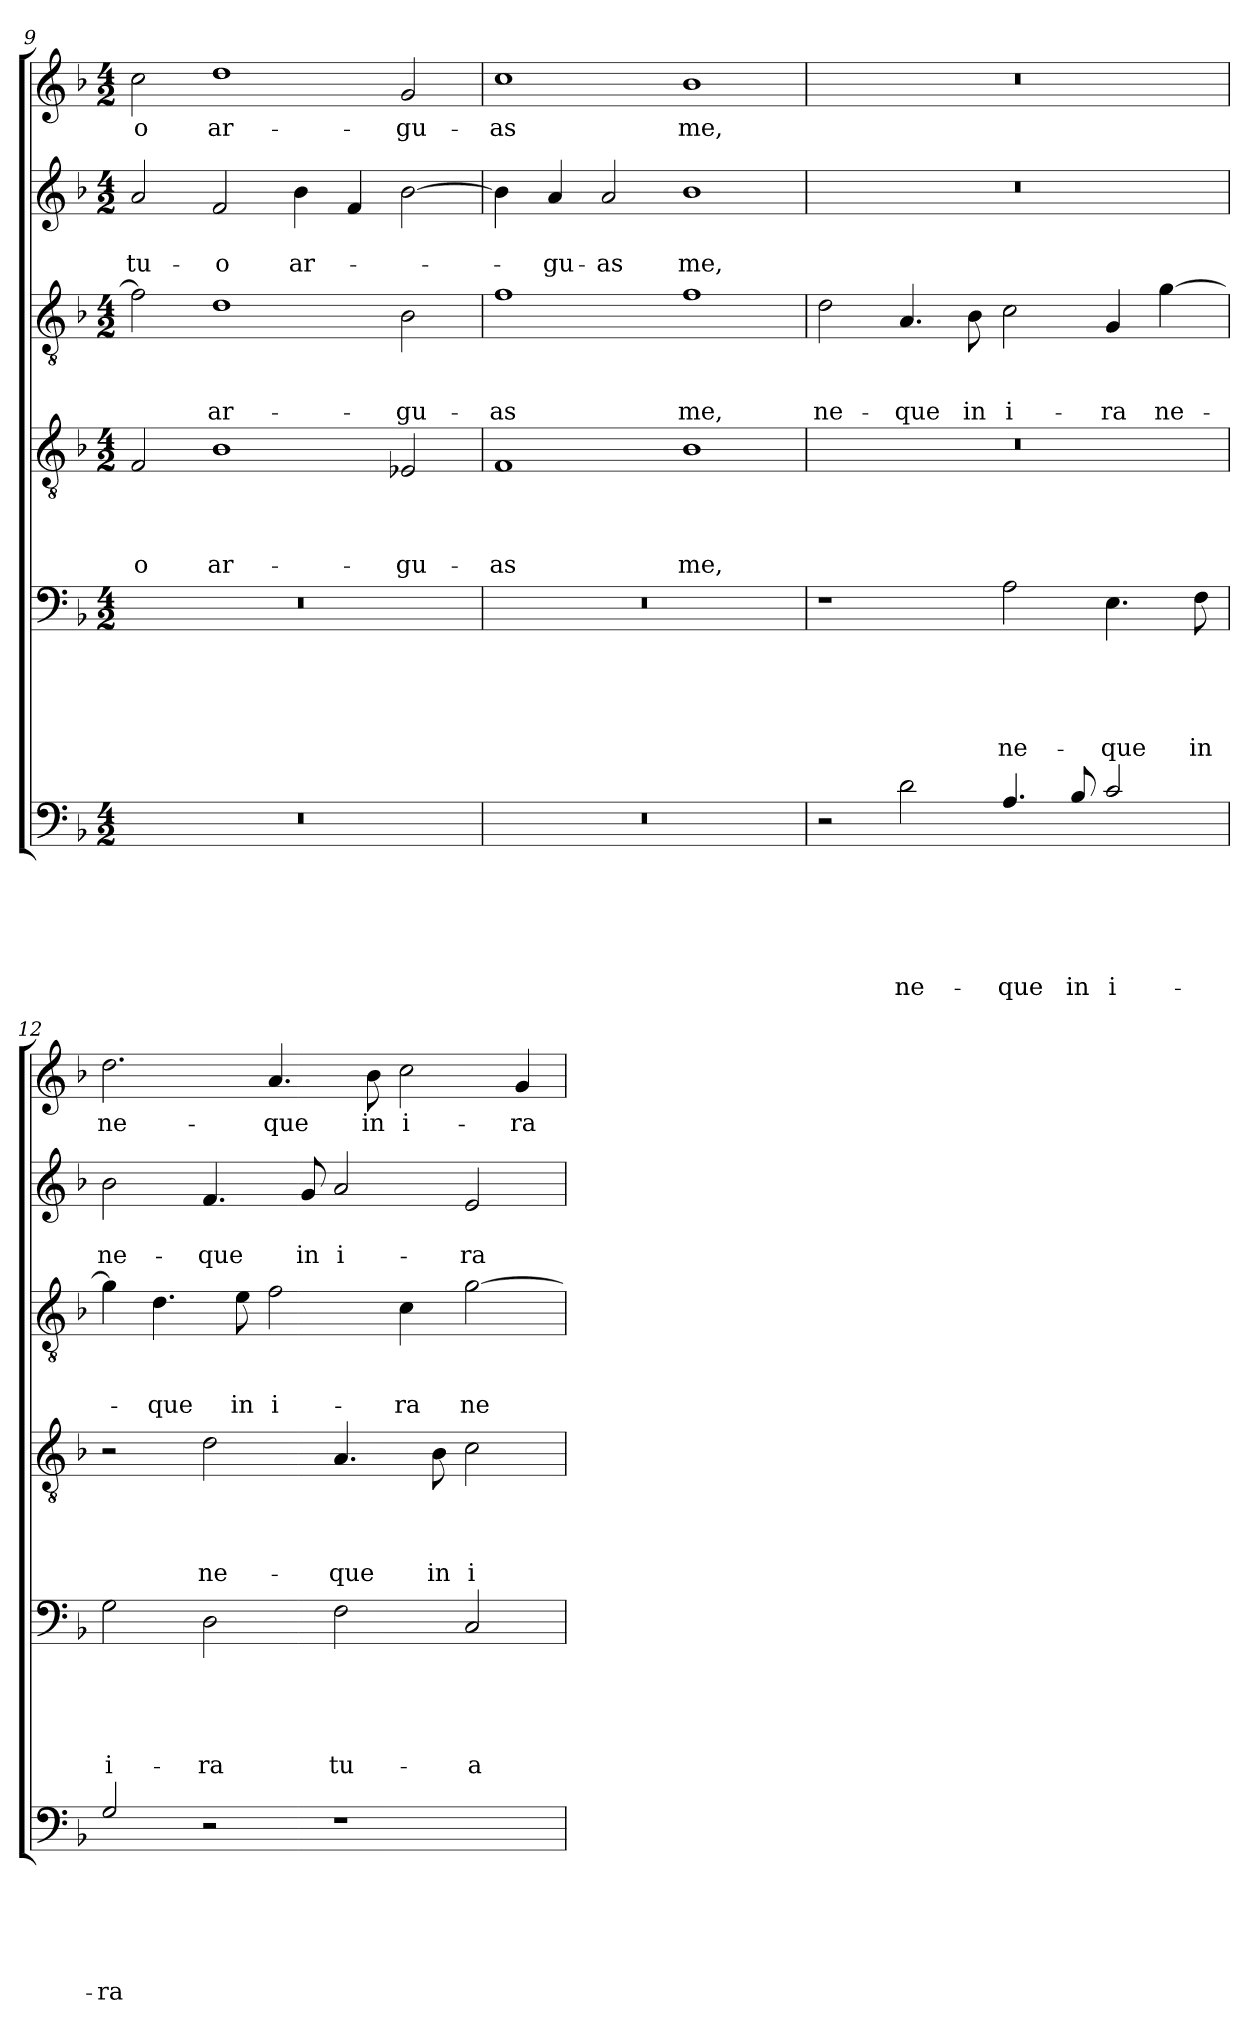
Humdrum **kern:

**kern	**text	**text	**text	**text	**text	**text	**kern	**text	**text	**text	**text	**text	**kern	**text	**text	**text	**text	**kern	**text	**text	**text	**kern	**text	**text	**kern	**text
*part6	*part6	*part6	*part6	*part6	*part6	*part6	*part5	*part5	*part5	*part5	*part5	*part5	*part4	*part4	*part4	*part4	*part4	*part3	*part3	*part3	*part3	*part2	*part2	*part2	*part1	*part1
*staff6	*staff6	*staff6	*staff6	*staff6	*staff6	*staff6	*staff5	*staff5	*staff5	*staff5	*staff5	*staff5	*staff4	*staff4	*staff4	*staff4	*staff4	*staff3	*staff3	*staff3	*staff3	*staff2	*staff2	*staff2	*staff1	*staff1
*clefF4	*	*	*	*	*	*	*clefF4	*	*	*	*	*	*clefGv2	*	*	*	*	*clefGv2	*	*	*	*clefG2	*	*	*clefG2	*
*ITrd8c14	*	*	*	*	*	*	*	*	*	*	*	*	*	*	*	*	*	*	*	*	*	*	*	*	*	*
*k[b-]	*	*	*	*	*	*	*k[b-]	*	*	*	*	*	*k[b-]	*	*	*	*	*k[b-]	*	*	*	*k[b-]	*	*	*k[b-]	*
*F:	*	*	*	*	*	*	*F:	*	*	*	*	*	*F:	*	*	*	*	*F:	*	*	*	*F:	*	*	*F:	*
*M4/2	*	*	*	*	*	*	*M4/2	*	*	*	*	*	*M4/2	*	*	*	*	*M4/2	*	*	*	*M4/2	*	*	*M4/2	*
=9	=9	=9	=9	=9	=9	=9	=9	=9	=9	=9	=9	=9	=9	=9	=9	=9	=9	=9	=9	=9	=9	=9	=9	=9	=9	=9
!	!	!	!	!	!	!	!	!	!	!	!	!	!	!	!	!	!LO:LY:b	!	!	!	!	!	!	!LO:LY:b	!	!LO:LY:b
0r	.	.	.	.	.	.	0r	.	.	.	.	.	2F/	.	.	.	-o	2f\]	.	.	.	2a/	.	tu-	2cc\	-o
!	!	!	!	!	!	!	!	!	!	!	!	!	!	!	!	!	!LO:LY:b	!	!	!	!LO:LY:b	!	!	!LO:LY:b	!	!LO:LY:b
.	.	.	.	.	.	.	.	.	.	.	.	.	1B-	.	.	.	ar-	1d	.	.	ar-	2f/	.	-o	1dd	ar-
!	!	!	!	!	!	!	!	!	!	!	!	!	!	!	!	!	!	!	!	!	!	!	!	!LO:LY:b	!	!
.	.	.	.	.	.	.	.	.	.	.	.	.	.	.	.	.	.	.	.	.	.	4b-\	.	ar-	.	.
.	.	.	.	.	.	.	.	.	.	.	.	.	.	.	.	.	.	.	.	.	.	4f/	.	.	.	.
!	!	!	!	!	!	!	!	!	!	!	!	!	!	!	!	!	!LO:LY:b	!	!	!	!LO:LY:b	!	!	!	!	!LO:LY:b
.	.	.	.	.	.	.	.	.	.	.	.	.	2E-X/	.	.	.	-gu-	2B-\	.	.	-gu-	[2b-\	.	.	2g/	-gu-
=10	=10	=10	=10	=10	=10	=10	=10	=10	=10	=10	=10	=10	=10	=10	=10	=10	=10	=10	=10	=10	=10	=10	=10	=10	=10	=10
!	!	!	!	!	!	!	!	!	!	!	!	!	!	!	!	!	!LO:LY:b	!	!	!	!LO:LY:b	!	!	!	!	!LO:LY:b
0r	.	.	.	.	.	.	0r	.	.	.	.	.	1F	.	.	.	-as	1f	.	.	-as	4b-\]	.	.	1cc	-as
!	!	!	!	!	!	!	!	!	!	!	!	!	!	!	!	!	!	!	!	!	!	!	!	!LO:LY:b	!	!
.	.	.	.	.	.	.	.	.	.	.	.	.	.	.	.	.	.	.	.	.	.	4a/	.	-gu-	.	.
!	!	!	!	!	!	!	!	!	!	!	!	!	!	!	!	!	!	!	!	!	!	!	!	!LO:LY:b	!	!
.	.	.	.	.	.	.	.	.	.	.	.	.	.	.	.	.	.	.	.	.	.	2a/	.	-as	.	.
!	!	!	!	!	!	!	!	!	!	!	!	!	!	!	!	!	!LO:LY:b	!	!	!	!LO:LY:b	!	!	!LO:LY:b	!	!LO:LY:b
.	.	.	.	.	.	.	.	.	.	.	.	.	1B-	.	.	.	me,	1f	.	.	me,	1b-	.	me,	1b-	me,
!!LO:LB:g=z
=11	=11	=11	=11	=11	=11	=11	=11	=11	=11	=11	=11	=11	=11	=11	=11	=11	=11	=11	=11	=11	=11	=11	=11	=11	=11	=11
!	!	!	!	!	!	!	!	!	!	!	!	!	!	!	!	!	!	!	!	!	!LO:LY:b	!	!	!	!	!
2r	.	.	.	.	.	.	1r	.	.	.	.	.	0r	.	.	.	.	2d\	.	.	ne-	0r	.	.	0r	.
!	!	!	!	!	!	!LO:LY:b	!	!	!	!	!	!	!	!	!	!	!	!	!	!	!LO:LY:b	!	!	!	!	!
2D\	.	.	.	.	.	ne-	.	.	.	.	.	.	.	.	.	.	.	4.A/	.	.	-que	.	.	.	.	.
!	!	!	!	!	!	!	!	!	!	!	!	!	!	!	!	!	!	!	!	!	!LO:LY:b	!	!	!	!	!
.	.	.	.	.	.	.	.	.	.	.	.	.	.	.	.	.	.	8B-\	.	.	in	.	.	.	.	.
!	!	!	!	!	!	!LO:LY:b	!	!	!	!	!	!LO:LY:b	!	!	!	!	!	!	!	!	!LO:LY:b	!	!	!	!	!
4.AA/	.	.	.	.	.	-que	2A\	.	.	.	.	ne-	.	.	.	.	.	2c\	.	.	i-	.	.	.	.	.
!	!	!	!	!	!	!LO:LY:b	!	!	!	!	!	!	!	!	!	!	!	!	!	!	!	!	!	!	!	!
8BB-/	.	.	.	.	.	in	.	.	.	.	.	.	.	.	.	.	.	.	.	.	.	.	.	.	.	.
!	!	!	!	!	!	!LO:LY:b	!	!	!	!	!	!LO:LY:b	!	!	!	!	!	!	!	!	!LO:LY:b	!	!	!	!	!
2C/	.	.	.	.	.	i-	4.E\	.	.	.	.	-que	.	.	.	.	.	4G/	.	.	-ra	.	.	.	.	.
!	!	!	!	!	!	!	!	!	!	!	!	!	!	!	!	!	!	!	!	!	!LO:LY:b	!	!	!	!	!
.	.	.	.	.	.	.	.	.	.	.	.	.	.	.	.	.	.	[4g\	.	.	ne-	.	.	.	.	.
!	!	!	!	!	!	!	!	!	!	!	!	!LO:LY:b	!	!	!	!	!	!	!	!	!	!	!	!	!	!
.	.	.	.	.	.	.	8F\	.	.	.	.	in	.	.	.	.	.	.	.	.	.	.	.	.	.	.
=12	=12	=12	=12	=12	=12	=12	=12	=12	=12	=12	=12	=12	=12	=12	=12	=12	=12	=12	=12	=12	=12	=12	=12	=12	=12	=12
!	!	!	!	!	!	!LO:LY:b	!	!	!	!	!	!LO:LY:b	!	!	!	!	!	!	!	!	!	!	!	!LO:LY:b	!	!LO:LY:b
2GG/	.	.	.	.	.	-ra	2G\	.	.	.	.	i-	2r	.	.	.	.	4g\]	.	.	.	2b-\	.	ne-	2.dd\	ne-
!	!	!	!	!	!	!	!	!	!	!	!	!	!	!	!	!	!	!	!	!	!LO:LY:b	!	!	!	!	!
.	.	.	.	.	.	.	.	.	.	.	.	.	.	.	.	.	.	4.d\	.	.	-que	.	.	.	.	.
!	!	!	!	!	!	!	!	!	!	!	!	!LO:LY:b	!	!	!	!	!LO:LY:b	!	!	!	!	!	!	!LO:LY:b	!	!
2r	.	.	.	.	.	.	2D\	.	.	.	.	-ra	2d\	.	.	.	ne-	.	.	.	.	4.f/	.	-que	.	.
!	!	!	!	!	!	!	!	!	!	!	!	!	!	!	!	!	!	!	!	!	!LO:LY:b	!	!	!	!	!
.	.	.	.	.	.	.	.	.	.	.	.	.	.	.	.	.	.	8e\	.	.	in	.	.	.	.	.
!	!	!	!	!	!	!	!	!	!	!	!	!	!	!	!	!	!	!	!	!	!LO:LY:b	!	!	!	!	!LO:LY:b
.	.	.	.	.	.	.	.	.	.	.	.	.	.	.	.	.	.	2f\	.	.	i-	.	.	.	4.a/	-que
!	!	!	!	!	!	!	!	!	!	!	!	!	!	!	!	!	!	!	!	!	!	!	!	!LO:LY:b	!	!
.	.	.	.	.	.	.	.	.	.	.	.	.	.	.	.	.	.	.	.	.	.	8g/	.	in	.	.
!	!	!	!	!	!	!	!	!	!	!	!	!LO:LY:b	!	!	!	!	!LO:LY:b	!	!	!	!	!	!	!LO:LY:b	!	!
1r	.	.	.	.	.	.	2F\	.	.	.	.	tu-	4.A/	.	.	.	-que	.	.	.	.	2a/	.	i-	.	.
!	!	!	!	!	!	!	!	!	!	!	!	!	!	!	!	!	!	!	!	!	!	!	!	!	!	!LO:LY:b
.	.	.	.	.	.	.	.	.	.	.	.	.	.	.	.	.	.	.	.	.	.	.	.	.	8b-\	in
!	!	!	!	!	!	!	!	!	!	!	!	!	!	!	!	!	!	!	!	!	!LO:LY:b	!	!	!	!	!LO:LY:b
.	.	.	.	.	.	.	.	.	.	.	.	.	.	.	.	.	.	4c\	.	.	-ra	.	.	.	2cc\	i-
!	!	!	!	!	!	!	!	!	!	!	!	!	!	!	!	!	!LO:LY:b	!	!	!	!	!	!	!	!	!
.	.	.	.	.	.	.	.	.	.	.	.	.	8B-\	.	.	.	in	.	.	.	.	.	.	.	.	.
!	!	!	!	!	!	!	!	!	!	!	!	!LO:LY:b	!	!	!	!	!LO:LY:b	!	!	!	!LO:LY:b	!	!	!LO:LY:b	!	!
.	.	.	.	.	.	.	2C/	.	.	.	.	-a	2c\	.	.	.	i-	[2g\	.	.	ne-	2e/	.	-ra	.	.
!	!	!	!	!	!	!	!	!	!	!	!	!	!	!	!	!	!	!	!	!	!	!	!	!	!	!LO:LY:b
.	.	.	.	.	.	.	.	.	.	.	.	.	.	.	.	.	.	.	.	.	.	.	.	.	4g/	-ra
=	=	=	=	=	=	=	=	=	=	=	=	=	=	=	=	=	=	=	=	=	=	=	=	=	=	=
*-	*-	*-	*-	*-	*-	*-	*-	*-	*-	*-	*-	*-	*-	*-	*-	*-	*-	*-	*-	*-	*-	*-	*-	*-	*-	*-
